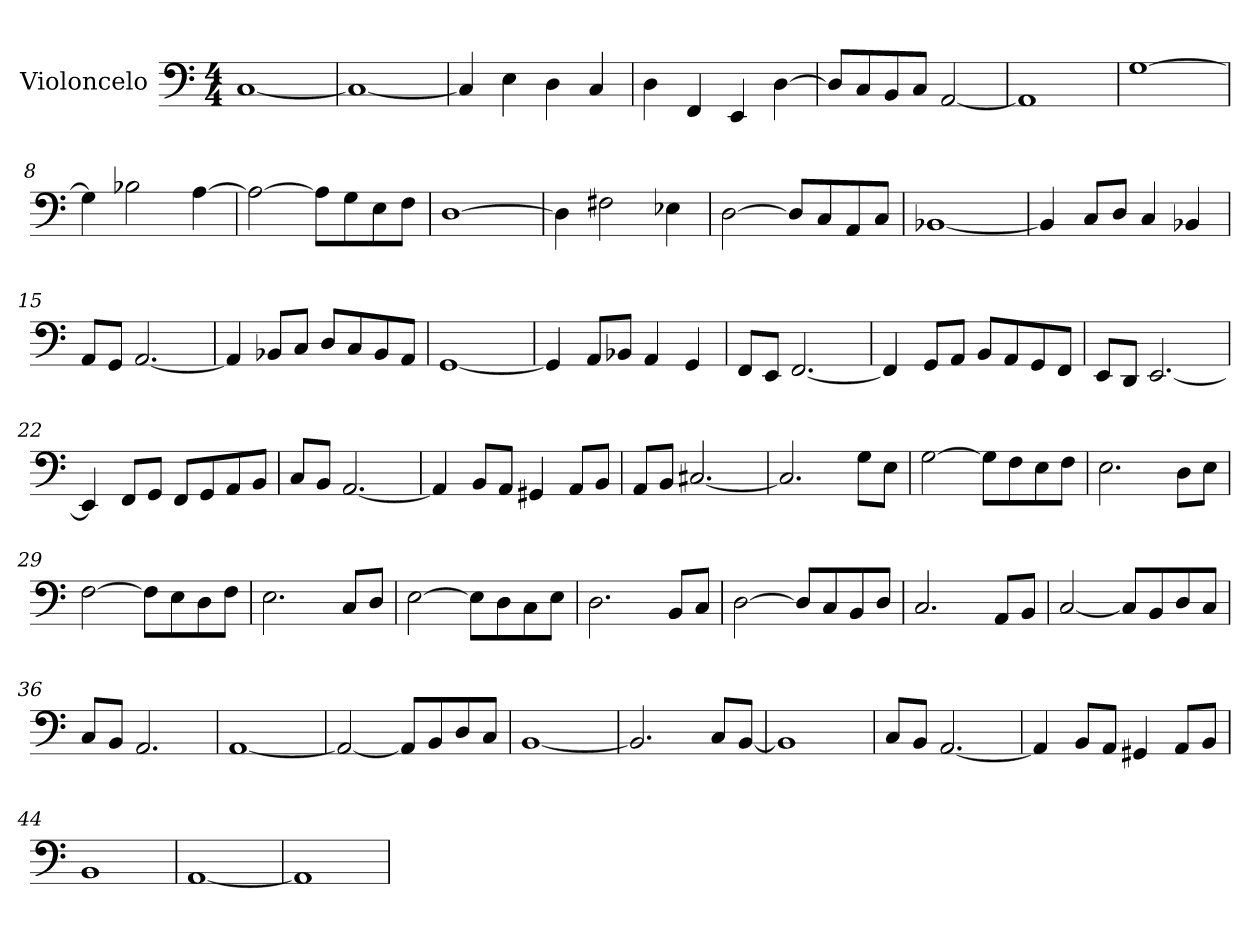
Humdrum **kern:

**kern
*part1
*staff1
*I"Violoncelo
*I'Vc.
*clefF4
*ITrd-14c-24
*k[]
*M4/4
=1
[1cc
=2
1cc_
=3
4cc/]
4ee\
4dd\
4cc/
=4
4dd\
4f/
4e/
[4dd\
=5
8dd/L]
8cc/
8b/
8cc/J
[2a/
=6
1a]
=7
[1gg
=8
4gg\]
2bb-X\
[4aa\
=9
2aa\_
8aa\L]
8gg\
8ee\
8ff\J
=10
[1dd
!!LO:LB:g=z
=11
4dd\]
2ff#X\
4ee-X\
=12
[2dd\
8dd/L]
8cc/
8a/
8cc/J
=13
[1b-X
=14
4b-/]
8cc/L
8dd/J
4cc/
4b-X/
=15
8a/L
8g/J
[2.a/
=16
4a/]
8b-X/L
8cc/J
8dd/L
8cc/
8b-/
8a/J
=17
[1g
=18
4g/]
8a/L
8b-X/J
4a/
4g/
!!LO:LB:g=z
=19
8f/L
8e/J
[2.f/
=20
4f/]
8g/L
8a/J
8b/L
8a/
8g/
8f/J
=21
8e/L
8d/J
[2.e/
=22
4e/]
8f/L
8g/J
8f/L
8g/
8a/
8b/J
=23
8cc/L
8b/J
[2.a/
=24
4a/]
8b/L
8a/J
4g#X/
8a/L
8b/J
=25
8a/L
8b/J
[2.cc#X/
!!LO:LB:g=z
=26
2.cc#/]
8gg\L
8ee\J
=27
[2gg\
8gg\L]
8ff\
8ee\
8ff\J
=28
2.ee\
8dd\L
8ee\J
=29
[2ff\
8ff\L]
8ee\
8dd\
8ff\J
=30
2.ee\
8cc/L
8dd/J
=31
[2ee\
8ee\L]
8dd\
8cc\
8ee\J
=32
2.dd\
8b/L
8cc/J
=33
[2dd\
8dd/L]
8cc/
8b/
8dd/J
!!LO:LB:g=z
=34
2.cc/
8a/L
8b/J
=35
[2cc/
8cc/L]
8b/
8dd/
8cc/J
=36
8cc/L
8b/J
2.a/
=37
[1a
=38
2a/_
8a/L]
8b/
8dd/
8cc/J
=39
[1b
=40
2.b/]
8cc/L
[8b/J
=41
1b]
=42
8cc/L
8b/J
[2.a/
=43
4a/]
8b/L
8a/J
4g#X/
8a/L
8b/J
!!LO:LB:g=z
=44
1b
=45
[1a
=46
1a]
=
*-
